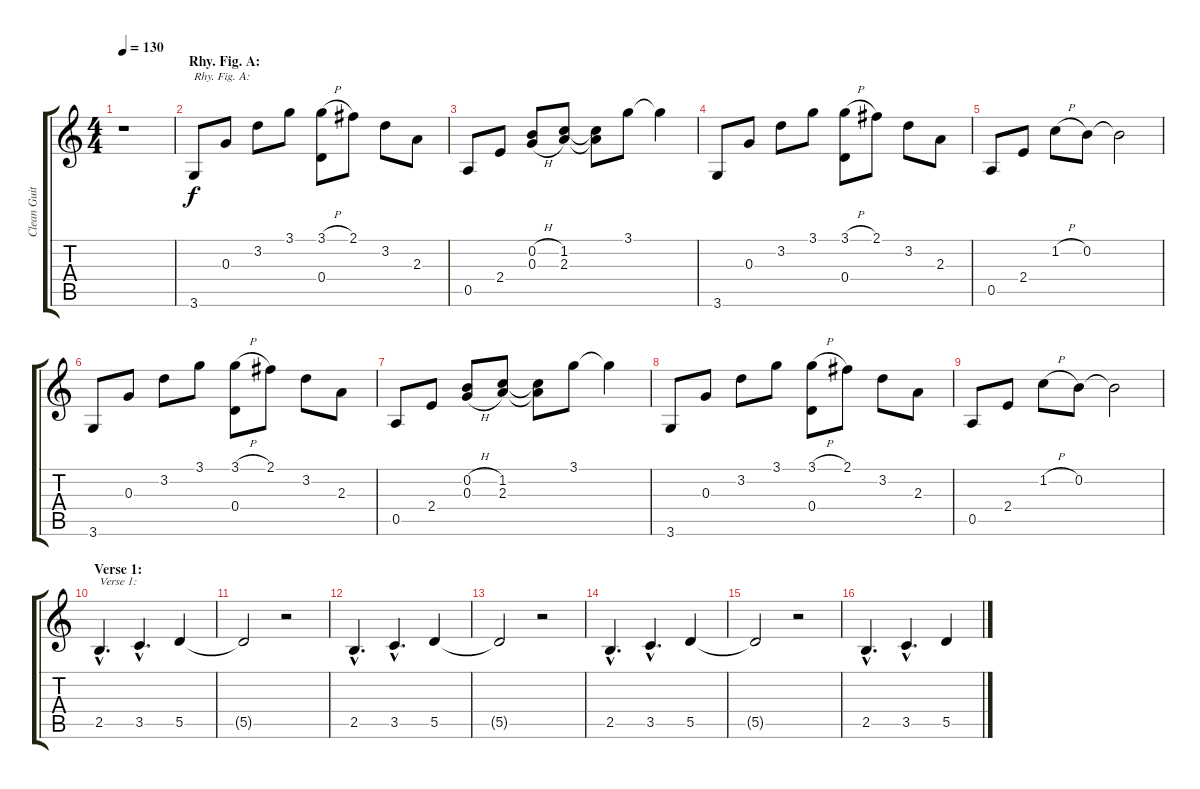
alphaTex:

\track ("Clean Guitar" "Clean Guit") {instrument acousticguitarsteel}
\staff {score tabs}
\tuning (E4 B3 G3 D3 A2 E2) {hide}
\ts (4 4)
\tempo 130
\clef g2
\ks c
r.1{dy f instrument acousticguitarsteel} |
\section ("" "Rhy. Fig. A:")
3.6.8{txt "Rhy. Fig. A:"} 0.3.8 3.2.8 3.1.8 (3.1{h} 0.4).8 2.1.8 3.2.8 2.3.8 |
0.5.8 2.4.8 (0.2{h} 0.3{h}).8 (1.2 2.3).8 (1.2{t} 2.3{t}).8 3.1.8 3.1{t}.4 |
3.6.8 0.3.8 3.2.8 3.1.8 (3.1{h} 0.4).8 2.1.8 3.2.8 2.3.8 |
0.5.8 2.4.8 1.2{h}.8 0.2.8 0.2{t}.2 |
3.6.8 0.3.8 3.2.8 3.1.8 (3.1{h} 0.4).8 2.1.8 3.2.8 2.3.8 |
0.5.8 2.4.8 (0.2{h} 0.3{h}).8 (1.2 2.3).8 (1.2{t} 2.3{t}).8 3.1.8 3.1{t}.4 |
3.6.8 0.3.8 3.2.8 3.1.8 (3.1{h} 0.4).8 2.1.8 3.2.8 2.3.8 |
0.5.8 2.4.8 1.2{h}.8 0.2.8 0.2{t}.2 |
\section ("" "Verse 1:")
2.5{hac}.4{d txt "Verse 1:"} 3.5{hac}.4{d} 5.5.4 |
5.5{t}.2 r.2 |
2.5{hac}.4{d} 3.5{hac}.4{d} 5.5.4 |
5.5{t}.2 r.2 |
2.5{hac}.4{d} 3.5{hac}.4{d} 5.5.4 |
5.5{t}.2 r.2 |
2.5{hac}.4{d} 3.5{hac}.4{d} 5.5.4
